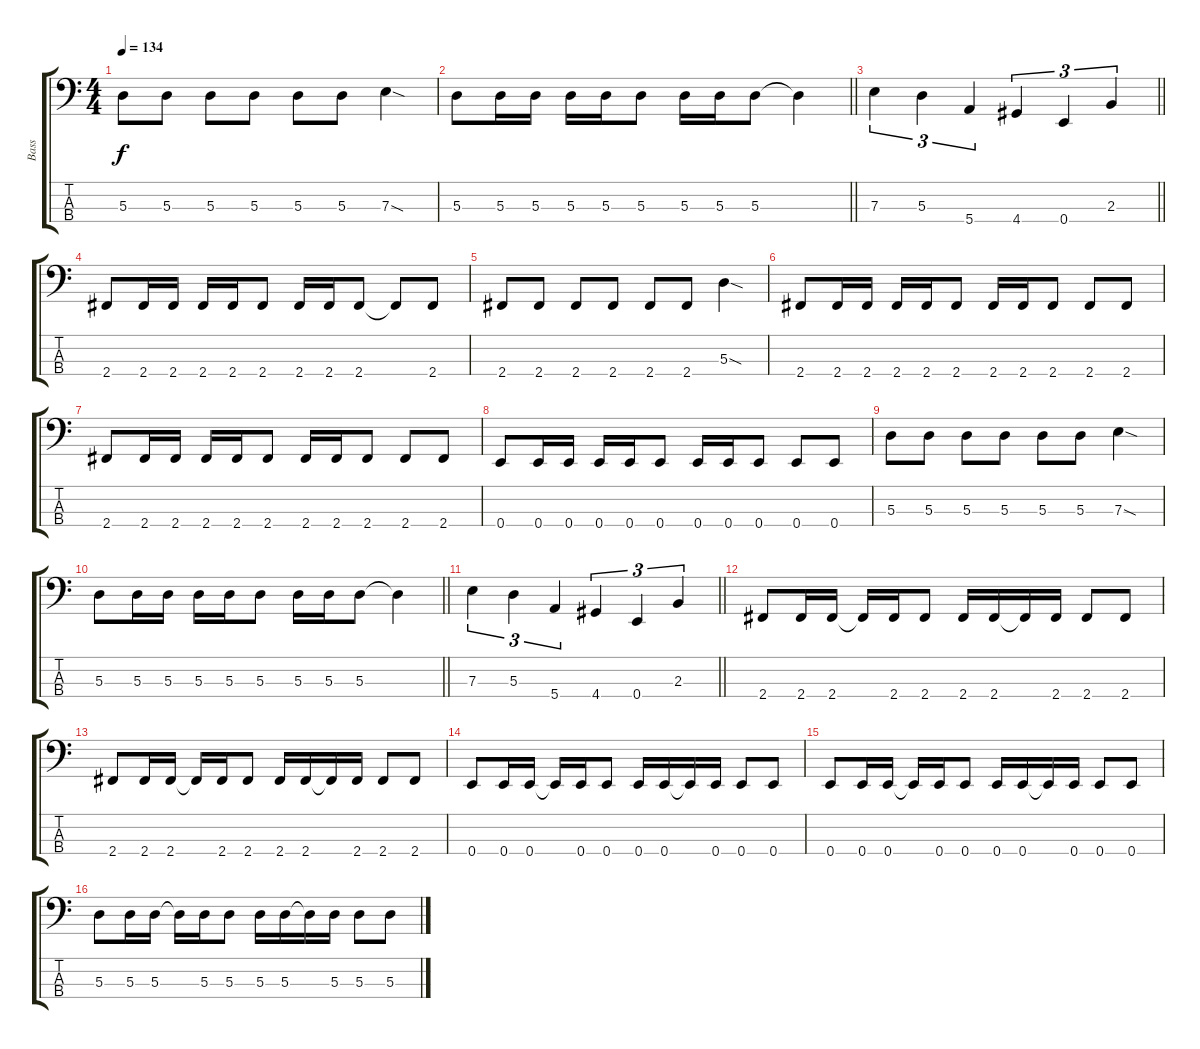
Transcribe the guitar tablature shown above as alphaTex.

\track ("Bass" "Bass") {instrument electricbassfinger}
\staff {score tabs}
\tuning (G2 D2 A1 E1) {hide}
\ts (4 4)
\tempo 134
\clef f4
\ks c
5.3.8{dy f} 5.3.8 5.3.8 5.3.8 5.3.8 5.3.8 7.3{sod}.4 |
\barLineRight lightlight
5.3.8 5.3.16 5.3.16 5.3.16 5.3.16 5.3.8 5.3.16 5.3.16 5.3.8 5.3{t}.4 |
\barLineRight lightlight
7.3.4{tu (3 2)} 5.3.4{tu (3 2)} 5.4.4{tu (3 2)} 4.4.4{tu (3 2)} 0.4.4{tu (3 2)} 2.3.4{tu (3 2)} |
2.4.8 2.4.16 2.4.16 2.4.16 2.4.16 2.4.8 2.4.16 2.4.16 2.4.8 2.4{t}.8 2.4.8 |
2.4.8 2.4.8 2.4.8 2.4.8 2.4.8 2.4.8 5.3{sod}.4 |
2.4.8 2.4.16 2.4.16 2.4.16 2.4.16 2.4.8 2.4.16 2.4.16 2.4.8 2.4.8 2.4.8 |
2.4.8 2.4.16 2.4.16 2.4.16 2.4.16 2.4.8 2.4.16 2.4.16 2.4.8 2.4.8 2.4.8 |
0.4.8 0.4.16 0.4.16 0.4.16 0.4.16 0.4.8 0.4.16 0.4.16 0.4.8 0.4.8 0.4.8 |
5.3.8 5.3.8 5.3.8 5.3.8 5.3.8 5.3.8 7.3{sod}.4 |
\barLineRight lightlight
5.3.8 5.3.16 5.3.16 5.3.16 5.3.16 5.3.8 5.3.16 5.3.16 5.3.8 5.3{t}.4 |
\barLineRight lightlight
7.3.4{tu (3 2)} 5.3.4{tu (3 2)} 5.4.4{tu (3 2)} 4.4.4{tu (3 2)} 0.4.4{tu (3 2)} 2.3.4{tu (3 2)} |
2.4.8 2.4.16 2.4.16 2.4{t}.16 2.4.16 2.4.8 2.4.16 2.4.16 2.4{t}.16 2.4.16 2.4.8 2.4.8 |
2.4.8 2.4.16 2.4.16 2.4{t}.16 2.4.16 2.4.8 2.4.16 2.4.16 2.4{t}.16 2.4.16 2.4.8 2.4.8 |
0.4.8 0.4.16 0.4.16 0.4{t}.16 0.4.16 0.4.8 0.4.16 0.4.16 0.4{t}.16 0.4.16 0.4.8 0.4.8 |
0.4.8 0.4.16 0.4.16 0.4{t}.16 0.4.16 0.4.8 0.4.16 0.4.16 0.4{t}.16 0.4.16 0.4.8 0.4.8 |
5.3.8 5.3.16 5.3.16 5.3{t}.16 5.3.16 5.3.8 5.3.16 5.3.16 5.3{t}.16 5.3.16 5.3.8 5.3.8
